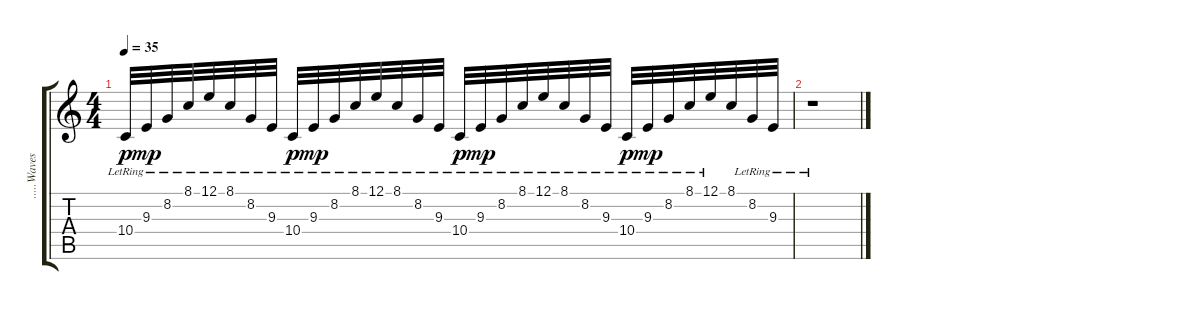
\track (".....Waves....." ".....Waves") {instrument acousticgrandpiano}
\staff {score tabs}
\tuning (E4 B3 G3 D3 A2 E2) {hide}
\ts (4 4)
\tempo 35
\clef g2
\ks c
10.4{lr}.32{dy p} 9.3{lr}.32{dy mp} 8.2{lr}.32 8.1{lr}.32 12.1{lr}.32 8.1{lr}.32 8.2{lr}.32 9.3{lr}.32 10.4{lr}.32{dy p} 9.3{lr}.32{dy mp} 8.2{lr}.32 8.1{lr}.32 12.1{lr}.32 8.1{lr}.32 8.2{lr}.32 9.3{lr}.32 10.4{lr}.32{dy p} 9.3{lr}.32{dy mp} 8.2{lr}.32 8.1{lr}.32 12.1{lr}.32 8.1{lr}.32 8.2{lr}.32 9.3{lr}.32 10.4{lr}.32{dy p} 9.3{lr}.32{dy mp} 8.2{lr}.32 8.1{lr}.32 12.1{lr}.32 8.1.32 8.2{lr}.32 9.3{lr}.32 |
r.1
